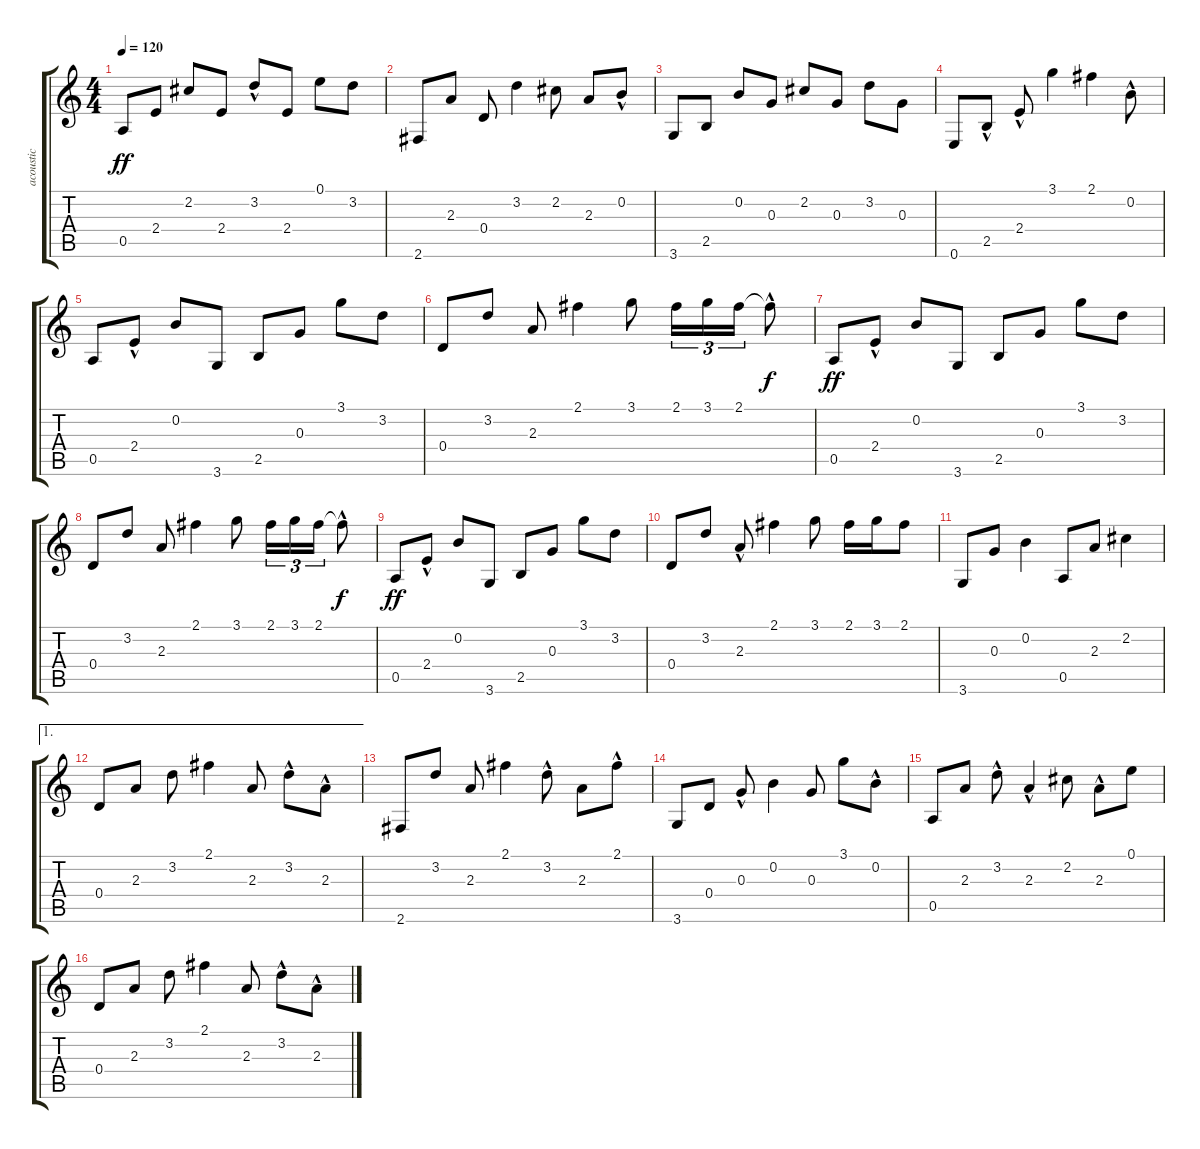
\track ("acoustic" "acoustic") {instrument electricguitarclean}
\staff {score tabs}
\tuning (E4 B3 G3 D3 A2 E2) {hide}
\ts (4 4)
\tempo 120
\clef g2
\ks c
0.5.8{dy ff} 2.4.8 2.2.8 2.4.8 3.2{hac}.8 2.4.8 0.1.8 3.2.8 |
2.6.8 2.3.8 0.4.8 3.2.4 2.2.8 2.3.8 0.2{hac}.8 |
3.6.8 2.5.8 0.2.8 0.3.8 2.2.8 0.3.8 3.2.8 0.3.8 |
0.6.8 2.5{hac}.8 2.4{hac}.8 3.1.4 2.1.4 0.2{hac}.8 |
0.5.8 2.4{hac}.8 0.2.8 3.6.8 2.5.8 0.3.8 3.1.8 3.2.8 |
0.4.8 3.2.8 2.3.8 2.1.4 3.1.8 2.1.16{tu (3 2)} 3.1.16{tu (3 2)} 2.1.16{tu (3 2)} 2.1{hac t}.8{dy f} |
0.5.8{dy ff} 2.4{hac}.8 0.2.8 3.6.8 2.5.8 0.3.8 3.1.8 3.2.8 |
0.4.8 3.2.8 2.3.8 2.1.4 3.1.8 2.1.16{tu (3 2)} 3.1.16{tu (3 2)} 2.1.16{tu (3 2)} 2.1{hac t}.8{dy f} |
0.5.8{dy ff} 2.4{hac}.8 0.2.8 3.6.8 2.5.8 0.3.8 3.1.8 3.2.8 |
0.4.8 3.2.8 2.3{hac}.8 2.1.4 3.1.8 2.1.16 3.1.16 2.1.8 |
3.6.8 0.3.8 0.2.4 0.5.8 2.3.8 2.2.4 |
\ae 1
0.4.8 2.3.8 3.2.8 2.1.4 2.3.8 3.2{hac}.8 2.3{hac}.8 |
2.6.8 3.2.8 2.3.8 2.1.4 3.2{hac}.8 2.3.8 2.1{hac}.8 |
3.6.8 0.4.8 0.3{hac}.8 0.2.4 0.3.8 3.1.8 0.2{hac}.8 |
0.5.8 2.3.8 3.2{hac}.8 2.3{hac}.4 2.2.8 2.3{hac}.8 0.1.8 |
0.4.8 2.3.8 3.2.8 2.1.4 2.3.8 3.2{hac}.8 2.3{hac}.8
